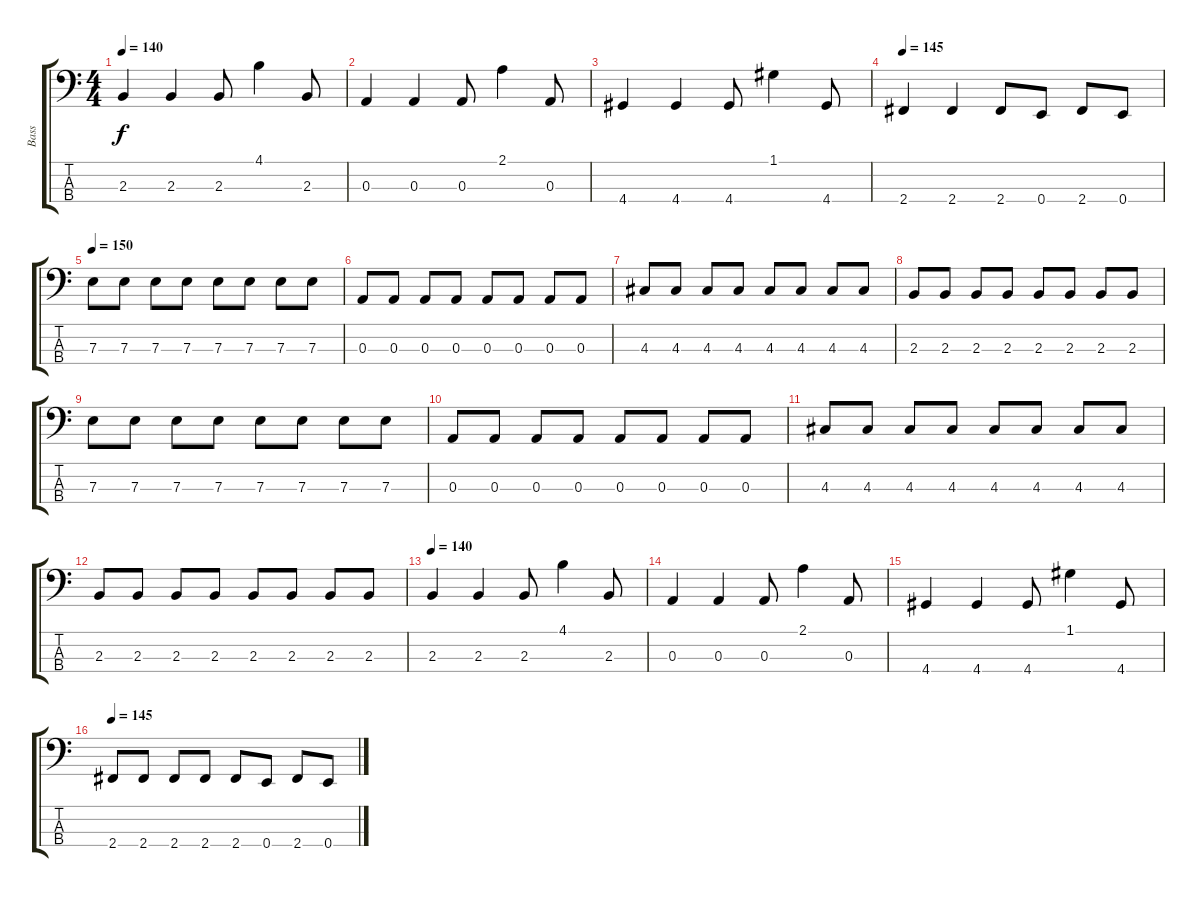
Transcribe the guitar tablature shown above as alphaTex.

\track ("Bass" "Bass") {instrument electricbassfinger}
\staff {score tabs}
\tuning (G2 D2 A1 E1) {hide}
\ts (4 4)
\tempo 140
\clef f4
\ks c
2.3.4{dy f} 2.3.4 2.3.8 4.1.4 2.3.8 |
0.3.4 0.3.4 0.3.8 2.1.4 0.3.8 |
4.4.4 4.4.4 4.4.8 1.1.4 4.4.8 |
\tempo 145
2.4.4 2.4.4 2.4.8 0.4.8 2.4.8 0.4.8 |
\tempo 150
7.3.8 7.3.8 7.3.8 7.3.8 7.3.8 7.3.8 7.3.8 7.3.8 |
0.3.8 0.3.8 0.3.8 0.3.8 0.3.8 0.3.8 0.3.8 0.3.8 |
4.3.8 4.3.8 4.3.8 4.3.8 4.3.8 4.3.8 4.3.8 4.3.8 |
2.3.8 2.3.8 2.3.8 2.3.8 2.3.8 2.3.8 2.3.8 2.3.8 |
7.3.8 7.3.8 7.3.8 7.3.8 7.3.8 7.3.8 7.3.8 7.3.8 |
0.3.8 0.3.8 0.3.8 0.3.8 0.3.8 0.3.8 0.3.8 0.3.8 |
4.3.8 4.3.8 4.3.8 4.3.8 4.3.8 4.3.8 4.3.8 4.3.8 |
2.3.8 2.3.8 2.3.8 2.3.8 2.3.8 2.3.8 2.3.8 2.3.8 |
\tempo 140
2.3.4 2.3.4 2.3.8 4.1.4 2.3.8 |
0.3.4 0.3.4 0.3.8 2.1.4 0.3.8 |
4.4.4 4.4.4 4.4.8 1.1.4 4.4.8 |
\tempo 145
2.4.8 2.4.8 2.4.8 2.4.8 2.4.8 0.4.8 2.4.8 0.4.8
